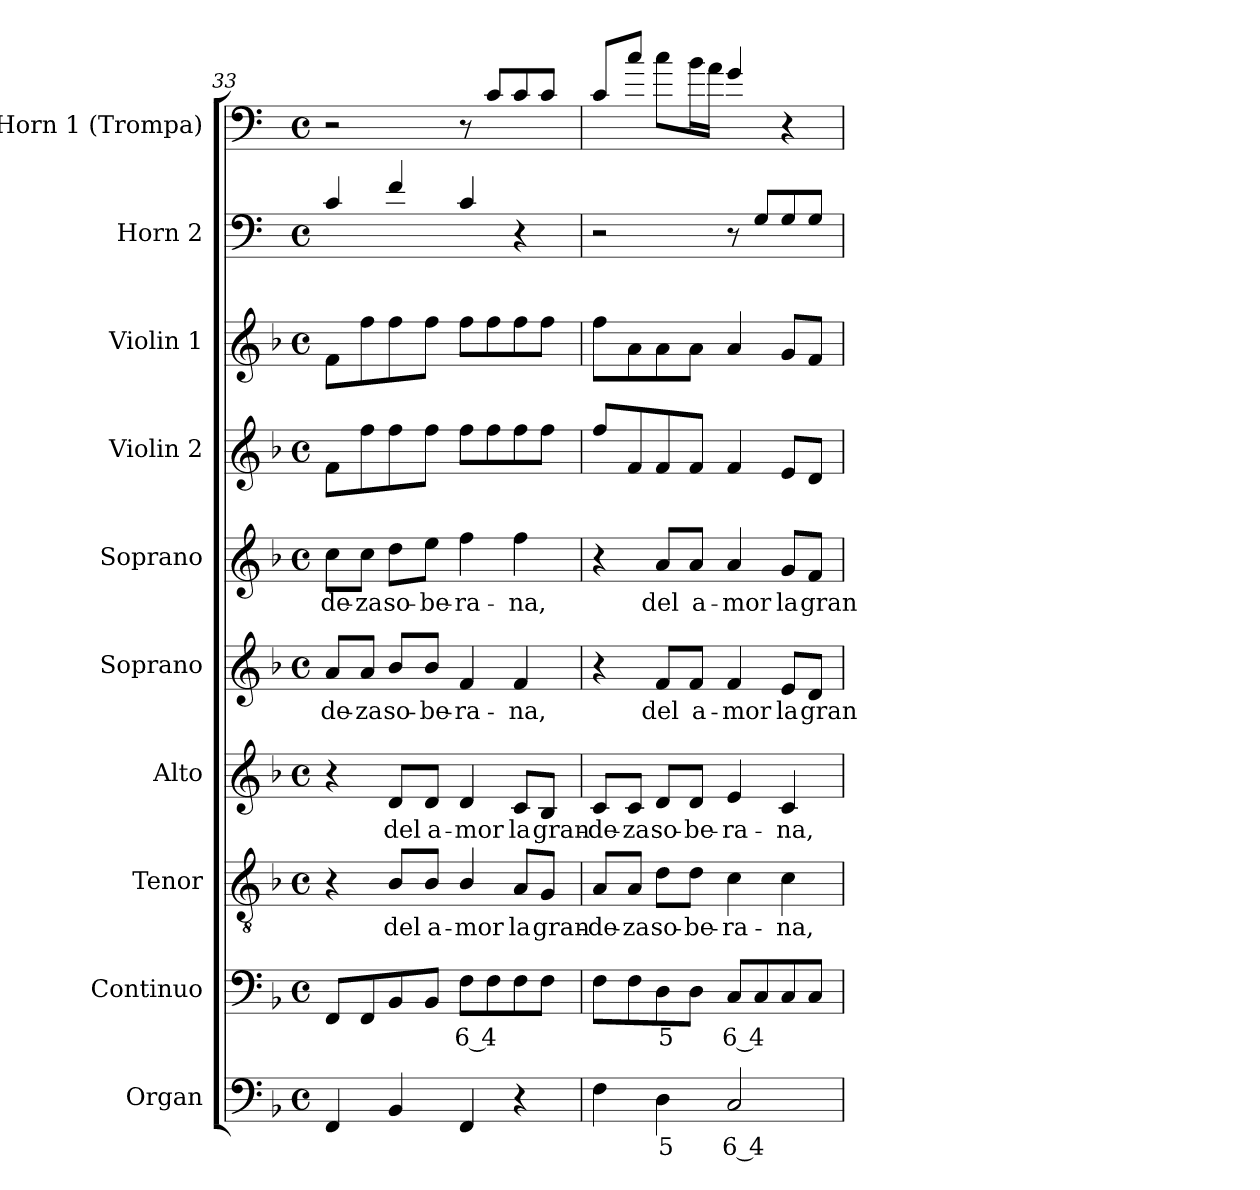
**kern	**text	**kern	**text	**kern	**text	**kern	**text	**kern	**text	**kern	**text	**kern	**kern	**kern	**kern
*part10	*part10	*part9	*part9	*part8	*part8	*part7	*part7	*part6	*part6	*part5	*part5	*part4	*part3	*part2	*part1
*staff10	*staff10	*staff9	*staff9	*staff8	*staff8	*staff7	*staff7	*staff6	*staff6	*staff5	*staff5	*staff4	*staff3	*staff2	*staff1
*I"Organ	*	*I"Continuo	*	*I"Tenor	*	*I"Alto	*	*I"Soprano	*	*I"Soprano	*	*I"Violin 2	*I"Violin 1	*I"Horn  2	*I"Horn  1 (Trompa)
*I'Org.	*	*I'Cont.	*	*I'T.	*	*I'A.	*	*I'S.	*	*I'S.	*	*I'Vln. 2	*I'Vln. 1	*I'Hn.	*I'Hn.
!!LO:PB:g=z
*clefF4	*	*clefF4	*	*clefGv2	*	*clefG2	*	*clefG2	*	*clefG2	*	*clefG2	*clefG2	*clefF4	*clefF4
*	*	*	*	*ITrd7c12	*	*	*	*	*	*	*	*	*	*ITrd4c7	*ITrd4c7
*k[b-]	*	*k[b-]	*	*k[b-]	*	*k[b-]	*	*k[b-]	*	*k[b-]	*	*k[b-]	*k[b-]	*k[b-]	*k[b-]
*F:	*	*F:	*	*F:	*	*F:	*	*F:	*	*F:	*	*F:	*F:	*F:	*F:
*M4/4	*	*M4/4	*	*M4/4	*	*M4/4	*	*M4/4	*	*M4/4	*	*M4/4	*M4/4	*M4/4	*M4/4
*met(c)	*	*met(c)	*	*met(c)	*	*met(c)	*	*met(c)	*	*met(c)	*	*met(c)	*met(c)	*met(c)	*met(c)
=33	=33	=33	=33	=33	=33	=33	=33	=33	=33	=33	=33	=33	=33	=33	=33
!	!	!	!	!	!	!	!	!	!LO:LY:b:color=#000000	!	!	!	!	!	!
!	!	!	!	!	!	!	!	!	!	!	!LO:LY:b:color=#000000	!	!	!	!
4FFi/	.	8FFi/L	.	4r	.	4r	.	8ai/L	-de-	8cci\L	-de-	8fi\L	8fi\L	4Fi/	2r
!	!	!	!	!	!	!	!	!	!LO:LY:b:color=#000000	!	!	!	!	!	!
!	!	!	!	!	!	!	!	!	!	!	!LO:LY:b:color=#000000	!	!	!	!
.	.	8FFi/	.	.	.	.	.	8ai/J	-za	8cci\J	-za	8ffi\	8ffi\	.	.
!	!	!	!	!	!LO:LY:b:color=#000000	!	!	!	!	!	!	!	!	!	!
!	!	!	!	!	!	!	!LO:LY:b:color=#000000	!	!	!	!	!	!	!	!
!	!	!	!	!	!	!	!	!	!LO:LY:b:color=#000000	!	!	!	!	!	!
!	!	!	!	!	!	!	!	!	!	!	!LO:LY:b:color=#000000	!	!	!	!
4BB-i/	.	8BB-i/	.	8BB-i/L	del	8di/L	del	8b-i/L	so-	8ddi\L	so-	8ffi\	8ffi\	4B-i/	.
!	!	!	!	!	!LO:LY:b:color=#000000	!	!	!	!	!	!	!	!	!	!
!	!	!	!	!	!	!	!LO:LY:b:color=#000000	!	!	!	!	!	!	!	!
!	!	!	!	!	!	!	!	!	!LO:LY:b:color=#000000	!	!	!	!	!	!
!	!	!	!	!	!	!	!	!	!	!	!LO:LY:b:color=#000000	!	!	!	!
.	.	8BB-i/J	.	8BB-i/J	a-	8di/J	a-	8b-i/J	-be-	8eei\J	-be-	8ffi\J	8ffi\J	.	.
!	!	!	!LO:LY:b:color=#000000	!	!	!	!	!	!	!	!	!	!	!	!
!	!	!	!	!	!LO:LY:b:color=#000000	!	!	!	!	!	!	!	!	!	!
!	!	!	!	!	!	!	!LO:LY:b:color=#000000	!	!	!	!	!	!	!	!
!	!	!	!	!	!	!	!	!	!LO:LY:b:color=#000000	!	!	!	!	!	!
!	!	!	!	!	!	!	!	!	!	!	!LO:LY:b:color=#000000	!	!	!	!
4FFi/	.	8Fi\L	6 4	4BB-i/	-mor	4di/	-mor	4fi/	-ra-	4ffi\	-ra-	8ffi\L	8ffi\L	4Fi/	8r
.	.	8Fi\	.	.	.	.	.	.	.	.	.	8ffi\	8ffi\	.	8Fi/L
!	!	!	!	!	!LO:LY:b:color=#000000	!	!	!	!	!	!	!	!	!	!
!	!	!	!	!	!	!	!LO:LY:b:color=#000000	!	!	!	!	!	!	!	!
!	!	!	!	!	!	!	!	!	!LO:LY:b:color=#000000	!	!	!	!	!	!
!	!	!	!	!	!	!	!	!	!	!	!LO:LY:b:color=#000000	!	!	!	!
4r	.	8Fi\	.	8AAi/L	la	8ci/L	la	4fi/	-na,	4ffi\	-na,	8ffi\	8ffi\	4r	8Fi/
!	!	!	!	!	!LO:LY:b:color=#000000	!	!	!	!	!	!	!	!	!	!
!	!	!	!	!	!	!	!LO:LY:b:color=#000000	!	!	!	!	!	!	!	!
.	.	8Fi\J	.	8GGi/J	gran-	8B-i/J	gran-	.	.	.	.	8ffi\J	8ffi\J	.	8Fi/J
=34	=34	=34	=34	=34	=34	=34	=34	=34	=34	=34	=34	=34	=34	=34	=34
!	!	!	!	!	!LO:LY:b:color=#000000	!	!	!	!	!	!	!	!	!	!
!	!	!	!	!	!	!	!LO:LY:b:color=#000000	!	!	!	!	!	!	!	!
4Fi\	.	8Fi\L	.	8AAi/L	-de-	8ci/L	-de-	4r	.	4r	.	8ffi/L	8ffi\L	2r	8Fi/L
!	!	!	!	!	!LO:LY:b:color=#000000	!	!	!	!	!	!	!	!	!	!
!	!	!	!	!	!	!	!LO:LY:b:color=#000000	!	!	!	!	!	!	!	!
.	.	8Fi\	.	8AAi/J	-za	8ci/J	-za	.	.	.	.	8fi/	8ai\	.	8fi/J
!	!LO:LY:b:color=#000000	!	!	!	!	!	!	!	!	!	!	!	!	!	!
!	!	!	!LO:LY:b:color=#000000	!	!	!	!	!	!	!	!	!	!	!	!
!	!	!	!	!	!LO:LY:b:color=#000000	!	!	!	!	!	!	!	!	!	!
!	!	!	!	!	!	!	!LO:LY:b:color=#000000	!	!	!	!	!	!	!	!
!	!	!	!	!	!	!	!	!	!LO:LY:b:color=#000000	!	!	!	!	!	!
!	!	!	!	!	!	!	!	!	!	!	!LO:LY:b:color=#000000	!	!	!	!
4Di\	5	8Di\	5	8Di\L	so-	8di/L	so-	8fi/L	del	8ai/L	del	8fi/	8ai\	.	8fi\L
!	!	!	!	!	!LO:LY:b:color=#000000	!	!	!	!	!	!	!	!	!	!
!	!	!	!	!	!	!	!LO:LY:b:color=#000000	!	!	!	!	!	!	!	!
!	!	!	!	!	!	!	!	!	!LO:LY:b:color=#000000	!	!	!	!	!	!
!	!	!	!	!	!	!	!	!	!	!	!LO:LY:b:color=#000000	!	!	!	!
.	.	8Di\J	.	8Di\J	-be-	8di/J	-be-	8fi/J	a-	8ai/J	a-	8fi/J	8ai\J	.	16ei\L
.	.	.	.	.	.	.	.	.	.	.	.	.	.	.	16di\JJ
!	!LO:LY:b:color=#000000	!	!	!	!	!	!	!	!	!	!	!	!	!	!
!	!	!	!LO:LY:b:color=#000000	!	!	!	!	!	!	!	!	!	!	!	!
!	!	!	!	!	!LO:LY:b:color=#000000	!	!	!	!	!	!	!	!	!	!
!	!	!	!	!	!	!	!LO:LY:b:color=#000000	!	!	!	!	!	!	!	!
!	!	!	!	!	!	!	!	!	!LO:LY:b:color=#000000	!	!	!	!	!	!
!	!	!	!	!	!	!	!	!	!	!	!LO:LY:b:color=#000000	!	!	!	!
2Ci/	6 4	8Ci/L	6 4	4Ci\	-ra-	4ei/	-ra-	4fi/	-mor	4ai/	-mor	4fi/	4ai/	8r	4ci/
.	.	8Ci/	.	.	.	.	.	.	.	.	.	.	.	8Ci/L	.
!	!	!	!	!	!LO:LY:b:color=#000000	!	!	!	!	!	!	!	!	!	!
!	!	!	!	!	!	!	!LO:LY:b:color=#000000	!	!	!	!	!	!	!	!
!	!	!	!	!	!	!	!	!	!LO:LY:b:color=#000000	!	!	!	!	!	!
!	!	!	!	!	!	!	!	!	!	!	!LO:LY:b:color=#000000	!	!	!	!
.	.	8Ci/	.	4Ci\	-na,	4ci/	-na,	8ei/L	la	8gi/L	la	8ei/L	8gi/L	8Ci/	4r
!	!	!	!	!	!	!	!	!	!LO:LY:b:color=#000000	!	!	!	!	!	!
!	!	!	!	!	!	!	!	!	!	!	!LO:LY:b:color=#000000	!	!	!	!
.	.	8Ci/J	.	.	.	.	.	8di/J	gran-	8fi/J	gran-	8di/J	8fi/J	8Ci/J	.
=	=	=	=	=	=	=	=	=	=	=	=	=	=	=	=
*-	*-	*-	*-	*-	*-	*-	*-	*-	*-	*-	*-	*-	*-	*-	*-
